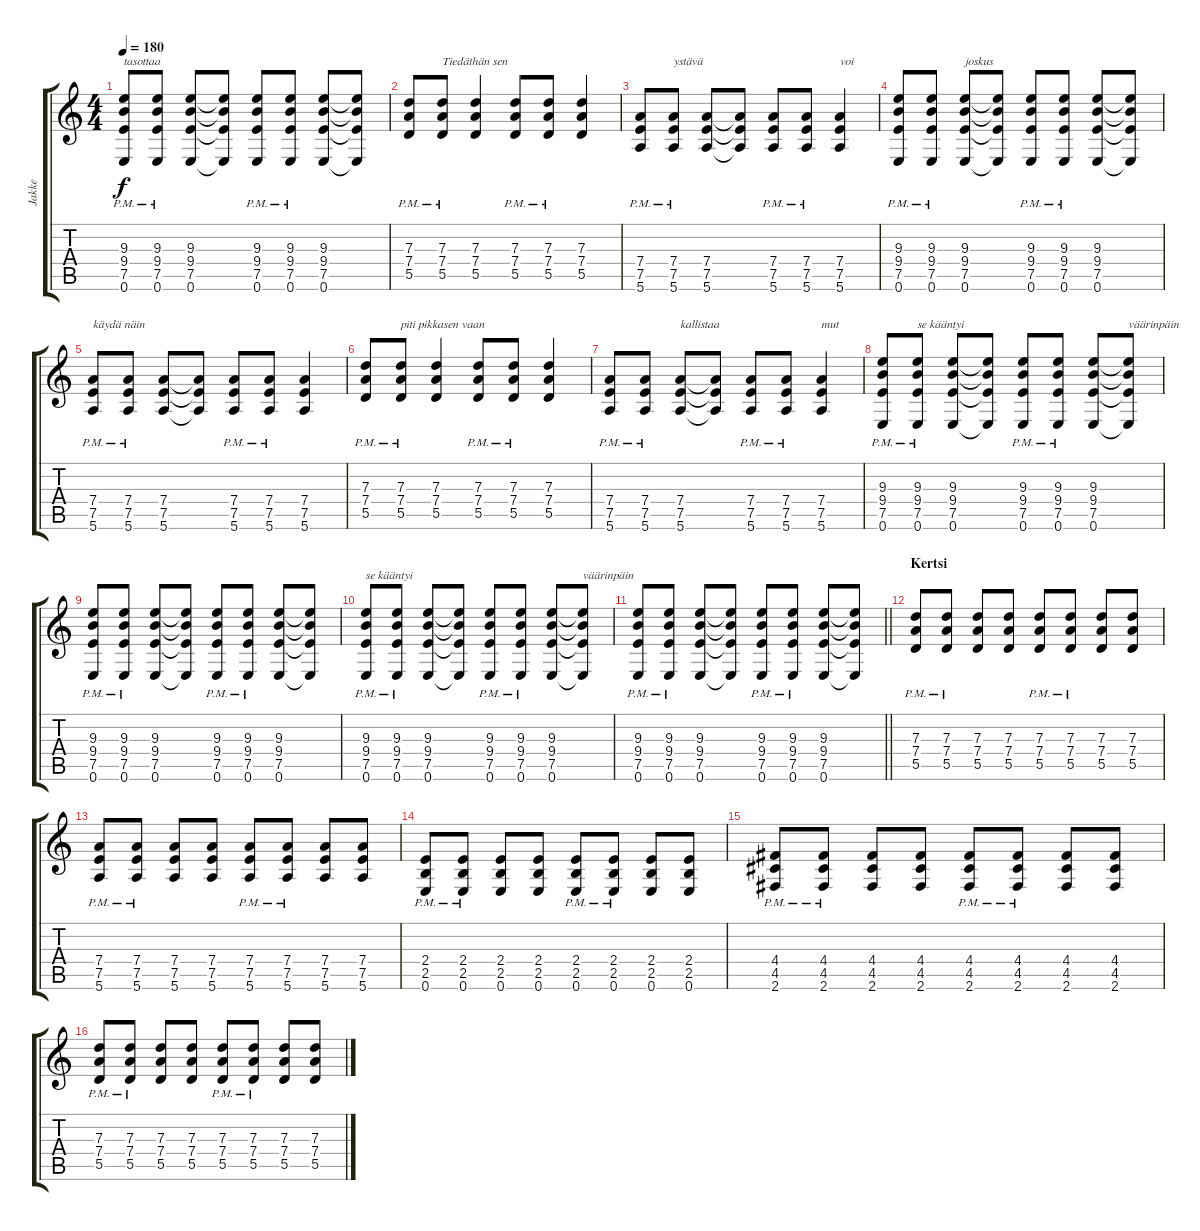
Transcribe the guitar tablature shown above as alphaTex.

\track ("Jakke" "Jakke") {instrument overdrivenguitar}
\staff {score tabs}
\tuning (E4 B3 G3 D3 A2 E2) {hide}
\ts (4 4)
\tempo 180
\clef g2
\ks c
(9.3{pm} 9.4{pm} 7.5{pm} 0.6{pm}).8{txt "tasottaa" dy f} (9.3{pm} 9.4{pm} 7.5{pm} 0.6{pm}).8 (9.3 9.4 7.5 0.6).8 (9.3{t} 9.4{t} 7.5{t} 0.6{t}).8 (9.3{pm} 9.4{pm} 7.5{pm} 0.6{pm}).8 (9.3{pm} 9.4{pm} 7.5{pm} 0.6{pm}).8 (9.3 9.4 7.5 0.6).8 (9.3{t} 9.4{t} 7.5{t} 0.6{t}).8 |
(7.3{pm} 7.4{pm} 5.5{pm}).8 (7.3{pm} 7.4{pm} 5.5{pm}).8{txt "Tiedäthän sen "} (7.3 7.4 5.5).4 (7.3{pm} 7.4{pm} 5.5{pm}).8 (7.3{pm} 7.4{pm} 5.5{pm}).8 (7.3 7.4 5.5).4 |
(7.4{pm} 7.5{pm} 5.6{pm}).8 (7.4{pm} 7.5{pm} 5.6{pm}).8{txt "ystävä"} (7.4 7.5 5.6).8 (7.4{t} 7.5{t} 5.6{t}).8 (7.4{pm} 7.5{pm} 5.6{pm}).8 (7.4{pm} 7.5{pm} 5.6{pm}).8 (7.4 7.5 5.6).4{txt "voi"} |
(9.3{pm} 9.4{pm} 7.5{pm} 0.6{pm}).8 (9.3{pm} 9.4{pm} 7.5{pm} 0.6{pm}).8 (9.3 9.4 7.5 0.6).8{txt "joskus"} (9.3{t} 9.4{t} 7.5{t} 0.6{t}).8 (9.3{pm} 9.4{pm} 7.5{pm} 0.6{pm}).8 (9.3{pm} 9.4{pm} 7.5{pm} 0.6{pm}).8 (9.3 9.4 7.5 0.6).8 (9.3{t} 9.4{t} 7.5{t} 0.6{t}).8 |
(7.4{pm} 7.5{pm} 5.6{pm}).8{txt "käydä näin"} (7.4{pm} 7.5{pm} 5.6{pm}).8 (7.4 7.5 5.6).8 (7.4{t} 7.5{t} 5.6{t}).8 (7.4{pm} 7.5{pm} 5.6{pm}).8 (7.4{pm} 7.5{pm} 5.6{pm}).8 (7.4 7.5 5.6).4 |
(7.3{pm} 7.4{pm} 5.5{pm}).8 (7.3{pm} 7.4{pm} 5.5{pm}).8{txt "piti pikkasen vaan"} (7.3 7.4 5.5).4 (7.3{pm} 7.4{pm} 5.5{pm}).8 (7.3{pm} 7.4{pm} 5.5{pm}).8 (7.3 7.4 5.5).4 |
(7.4{pm} 7.5{pm} 5.6{pm}).8 (7.4{pm} 7.5{pm} 5.6{pm}).8 (7.4 7.5 5.6).8{txt "kallistaa"} (7.4{t} 7.5{t} 5.6{t}).8 (7.4{pm} 7.5{pm} 5.6{pm}).8 (7.4{pm} 7.5{pm} 5.6{pm}).8 (7.4 7.5 5.6).4{txt "mut"} |
(9.3{pm} 9.4{pm} 7.5{pm} 0.6{pm}).8 (9.3{pm} 9.4{pm} 7.5{pm} 0.6{pm}).8{txt "se kääntyi "} (9.3 9.4 7.5 0.6).8 (9.3{t} 9.4{t} 7.5{t} 0.6{t}).8 (9.3{pm} 9.4{pm} 7.5{pm} 0.6{pm}).8 (9.3{pm} 9.4{pm} 7.5{pm} 0.6{pm}).8 (9.3 9.4 7.5 0.6).8 (9.3{t} 9.4{t} 7.5{t} 0.6{t}).8{txt "väärinpäin"} |
(9.3{pm} 9.4{pm} 7.5{pm} 0.6{pm}).8 (9.3{pm} 9.4{pm} 7.5{pm} 0.6{pm}).8 (9.3 9.4 7.5 0.6).8 (9.3{t} 9.4{t} 7.5{t} 0.6{t}).8 (9.3{pm} 9.4{pm} 7.5{pm} 0.6{pm}).8 (9.3{pm} 9.4{pm} 7.5{pm} 0.6{pm}).8 (9.3 9.4 7.5 0.6).8 (9.3{t} 9.4{t} 7.5{t} 0.6{t}).8 |
(9.3{pm} 9.4{pm} 7.5{pm} 0.6{pm}).8{txt "se kääntyi "} (9.3{pm} 9.4{pm} 7.5{pm} 0.6{pm}).8 (9.3 9.4 7.5 0.6).8 (9.3{t} 9.4{t} 7.5{t} 0.6{t}).8 (9.3{pm} 9.4{pm} 7.5{pm} 0.6{pm}).8 (9.3{pm} 9.4{pm} 7.5{pm} 0.6{pm}).8 (9.3 9.4 7.5 0.6).8 (9.3{t} 9.4{t} 7.5{t} 0.6{t}).8{txt "väärinpäin"} |
\barLineRight lightlight
(9.3{pm} 9.4{pm} 7.5{pm} 0.6{pm}).8 (9.3{pm} 9.4{pm} 7.5{pm} 0.6{pm}).8 (9.3 9.4 7.5 0.6).8 (9.3{t} 9.4{t} 7.5{t} 0.6{t}).8 (9.3{pm} 9.4{pm} 7.5{pm} 0.6{pm}).8 (9.3{pm} 9.4{pm} 7.5{pm} 0.6{pm}).8 (9.3 9.4 7.5 0.6).8 (9.3{t} 9.4{t} 7.5{t} 0.6{t}).8 |
\section ("" "Kertsi")
(7.3{pm} 7.4{pm} 5.5{pm}).8 (7.3{pm} 7.4{pm} 5.5{pm}).8 (7.3 7.4 5.5).8 (7.3 7.4 5.5).8 (7.3{pm} 7.4{pm} 5.5{pm}).8 (7.3{pm} 7.4{pm} 5.5{pm}).8 (7.3 7.4 5.5).8 (7.3 7.4 5.5).8 |
(7.4{pm} 7.5{pm} 5.6{pm}).8 (7.4{pm} 7.5{pm} 5.6{pm}).8 (7.4 7.5 5.6).8 (7.4 7.5 5.6).8 (7.4{pm} 7.5{pm} 5.6{pm}).8 (7.4{pm} 7.5{pm} 5.6{pm}).8 (7.4 7.5 5.6).8 (7.4 7.5 5.6).8 |
(2.4{pm} 2.5{pm} 0.6{pm}).8 (2.4{pm} 2.5{pm} 0.6{pm}).8 (2.4 2.5 0.6).8 (2.4 2.5 0.6).8 (2.4{pm} 2.5{pm} 0.6{pm}).8 (2.4{pm} 2.5{pm} 0.6{pm}).8 (2.4 2.5 0.6).8 (2.4 2.5 0.6).8 |
(4.4{pm} 4.5{pm} 2.6{pm}).8 (4.4{pm} 4.5{pm} 2.6{pm}).8 (4.4 4.5 2.6).8 (4.4 4.5 2.6).8 (4.4{pm} 4.5{pm} 2.6{pm}).8 (4.4{pm} 4.5{pm} 2.6{pm}).8 (4.4 4.5 2.6).8 (4.4 4.5 2.6).8 |
(7.3{pm} 7.4{pm} 5.5{pm}).8 (7.3{pm} 7.4{pm} 5.5{pm}).8 (7.3 7.4 5.5).8 (7.3 7.4 5.5).8 (7.3{pm} 7.4{pm} 5.5{pm}).8 (7.3{pm} 7.4{pm} 5.5{pm}).8 (7.3 7.4 5.5).8 (7.3 7.4 5.5).8
